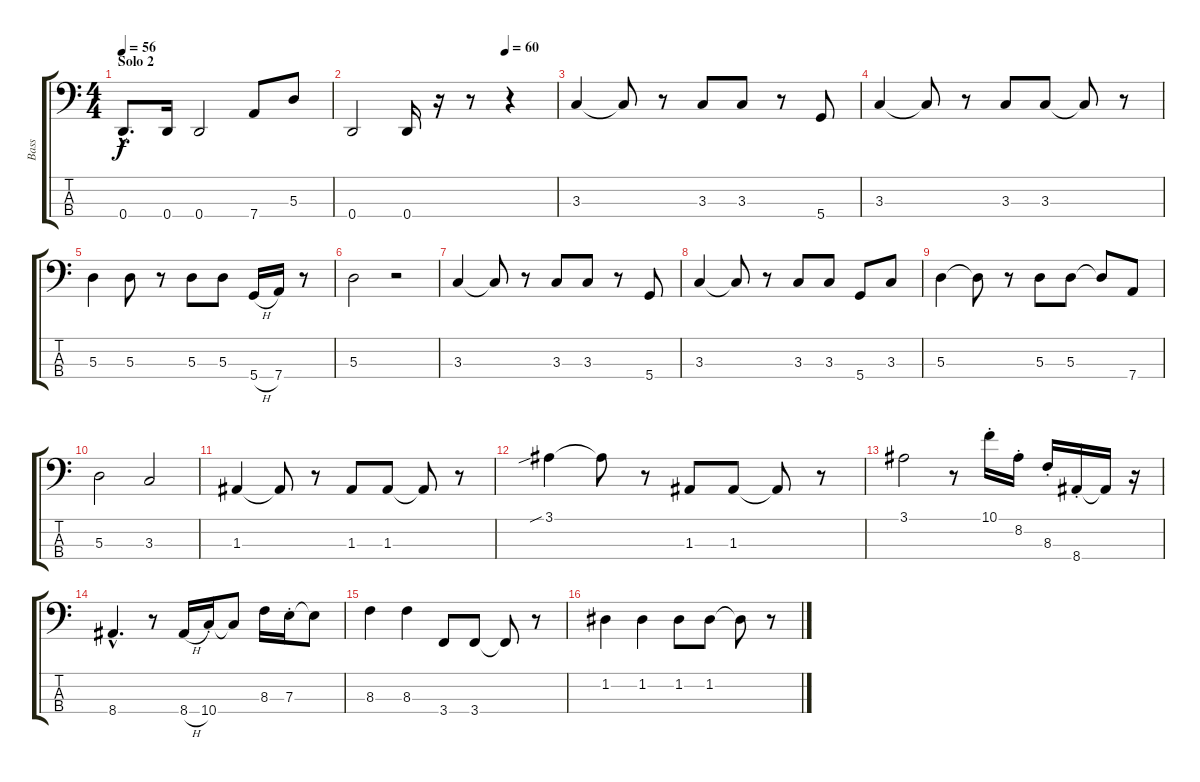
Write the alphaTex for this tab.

\track ("Bass" "Bass") {instrument electricbasspick}
\staff {score tabs}
\tuning (G2 D2 A1 D1) {hide}
\ts (4 4)
\section ("" "Solo 2")
\tempo 56
\clef f4
\ks c
0.4{hac}.8{d dy f} 0.4.16 0.4.2 7.4.8 5.3.8 |
\tempo (60 0.75)
0.4.2 0.4.16 r.16 r.8 r.4 |
3.3.4 3.3{t}.8 r.8 3.3.8 3.3.8 r.8 5.4.8 |
3.3.4 3.3{t}.8 r.8 3.3.8 3.3.8 3.3{t}.8 r.8 |
5.3.4 5.3.8 r.8 5.3.8 5.3.8 5.4{h}.16 7.4.16 r.8 |
5.3.2 r.2 |
3.3.4 3.3{t}.8 r.8 3.3.8 3.3.8 r.8 5.4.8 |
3.3.4 3.3{t}.8 r.8 3.3.8 3.3.8 5.4.8 3.3.8 |
5.3.4 5.3{t}.8 r.8 5.3.8 5.3.8 5.3{t}.8 7.4.8 |
5.3.2 3.3.2 |
1.3.4 1.3{t}.8 r.8 1.3.8 1.3.8 1.3{t}.8 r.8 |
3.1{sib}.4 3.1{t}.8 r.8 1.3.8 1.3.8 1.3{t}.8 r.8 |
3.1.2 r.8 10.1{st}.16 8.2{st}.16 8.3{st}.16 8.4{st}.16 8.4{t}.16 r.16 |
8.4{hac}.4{d} r.8 8.4{h}.16 10.4{st}.16 10.4{t}.8 8.3.16 7.3{st}.16 7.3{t}.8 |
8.3.4 8.3.4 3.4.8 3.4.8 3.4{t}.8 r.8 |
1.2.4 1.2.4 1.2.8 1.2.8 1.2{t}.8 r.8
